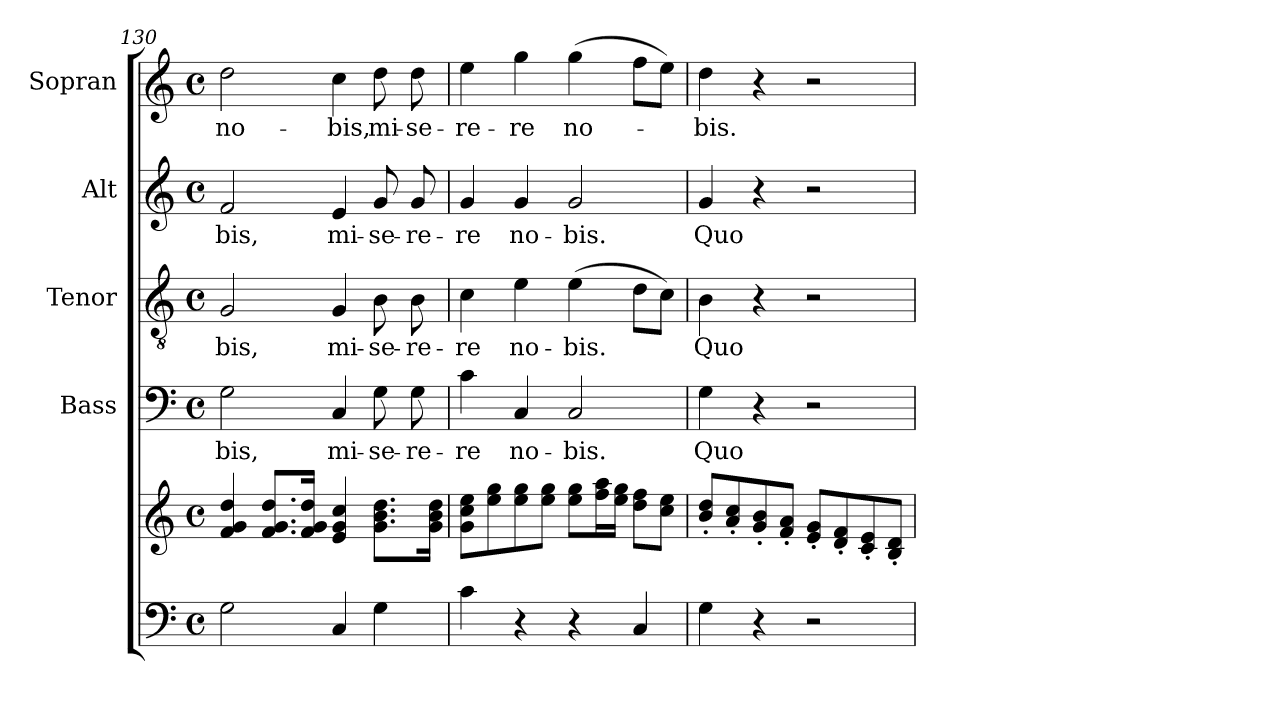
**kern	**kern	**kern	**text	**kern	**text	**kern	**text	**kern	**text
*part5	*part5	*part4	*part4	*part3	*part3	*part2	*part2	*part1	*part1
*staff6	*staff5	*staff4	*staff4	*staff3	*staff3	*staff2	*staff2	*staff1	*staff1
*	*	*I"Bass	*	*I"Tenor	*	*I"Alt	*	*I"Sopran	*
*	*	*I'B.	*	*I'T.	*	*I'A.	*	*I'S.	*
!!LO:PB:g=z
*clefF4	*clefG2	*clefF4	*	*clefGv2	*	*clefG2	*	*clefG2	*
*k[]	*k[]	*k[]	*	*k[]	*	*k[]	*	*k[]	*
*C:	*C:	*C:	*	*C:	*	*C:	*	*C:	*
*M4/4	*M4/4	*M4/4	*	*M4/4	*	*M4/4	*	*M4/4	*
*met(c)	*met(c)	*met(c)	*	*met(c)	*	*met(c)	*	*met(c)	*
=130	=130	=130	=130	=130	=130	=130	=130	=130	=130
!	!	!	!LO:LY:b	!	!LO:LY:b	!	!LO:LY:b	!	!LO:LY:b
2G\	4f/ 4g/ 4dd/	2G\	-bis,	2G/	-bis,	2f/	-bis,	2dd\	no-
.	8.f/ 8.g/ 8.dd/L	.	.	.	.	.	.	.	.
.	16f/ 16g/ 16dd/Jk	.	.	.	.	.	.	.	.
!	!	!	!LO:LY:b	!	!LO:LY:b	!	!LO:LY:b	!	!LO:LY:b
4C/	4e/ 4g/ 4cc/	4C/	mi-	4G/	mi-	4e/	mi-	4cc\	-bis,
!	!	!	!LO:LY:b	!	!LO:LY:b	!	!LO:LY:b	!	!LO:LY:b
4G\	8.g\ 8.b\ 8.dd\L	8G\	-se-	8B\	-se-	8g/	-se-	8dd\	mi-
!	!	!	!LO:LY:b	!	!LO:LY:b	!	!LO:LY:b	!	!LO:LY:b
.	.	8G\	-re-	8B\	-re-	8g/	-re-	8dd\	-se-
.	16g\ 16b\ 16dd\Jk	.	.	.	.	.	.	.	.
=131	=131	=131	=131	=131	=131	=131	=131	=131	=131
!	!	!	!LO:LY:b	!	!LO:LY:b	!	!LO:LY:b	!	!LO:LY:b
4c\	8g\ 8cc\ 8ee\L	4c\	-re	4c\	-re	4g/	-re	4ee\	-re-
.	8ee\ 8gg\	.	.	.	.	.	.	.	.
!	!	!	!LO:LY:b	!	!LO:LY:b	!	!LO:LY:b	!	!LO:LY:b
4r	8ee\ 8gg\	4C/	no-	4e\	no-	4g/	no-	4gg\	-re
.	8ee\ 8gg\J	.	.	.	.	.	.	.	.
!	!	!	!LO:LY:b	!	!LO:LY:b	!	!LO:LY:b	!	!LO:LY:b
4r	8ee\ 8gg\L	2C/	-bis.	(>4e\	-bis.	2g/	-bis.	(>4gg\	no-
.	16ff\ 16aa\L	.	.	.	.	.	.	.	.
.	16ee\ 16gg\JJ	.	.	.	.	.	.	.	.
4C/	8dd\ 8ff\L	.	.	8d\L	.	.	.	8ff\L	.
.	8cc\ 8ee\J	.	.	8c\J)	.	.	.	8ee\J)	.
=132	=132	=132	=132	=132	=132	=132	=132	=132	=132
!	!	!	!LO:LY:b	!	!LO:LY:b	!	!LO:LY:b	!	!LO:LY:b
4G\	8b/'< 8dd/'<L	4G\	Quo-	4B\	Quo-	4g/	Quo-	4dd\	-bis.
.	8a/'< 8cc/'<	.	.	.	.	.	.	.	.
4r	8g/'< 8b/'<	4r	.	4r	.	4r	.	4r	.
.	8f/'< 8a/'<J	.	.	.	.	.	.	.	.
2r	8e/'< 8g/'<L	2r	.	2r	.	2r	.	2r	.
.	8d/'< 8f/'<	.	.	.	.	.	.	.	.
.	8c/'< 8e/'<	.	.	.	.	.	.	.	.
.	8B/'< 8d/'<J	.	.	.	.	.	.	.	.
=	=	=	=	=	=	=	=	=	=
*-	*-	*-	*-	*-	*-	*-	*-	*-	*-
